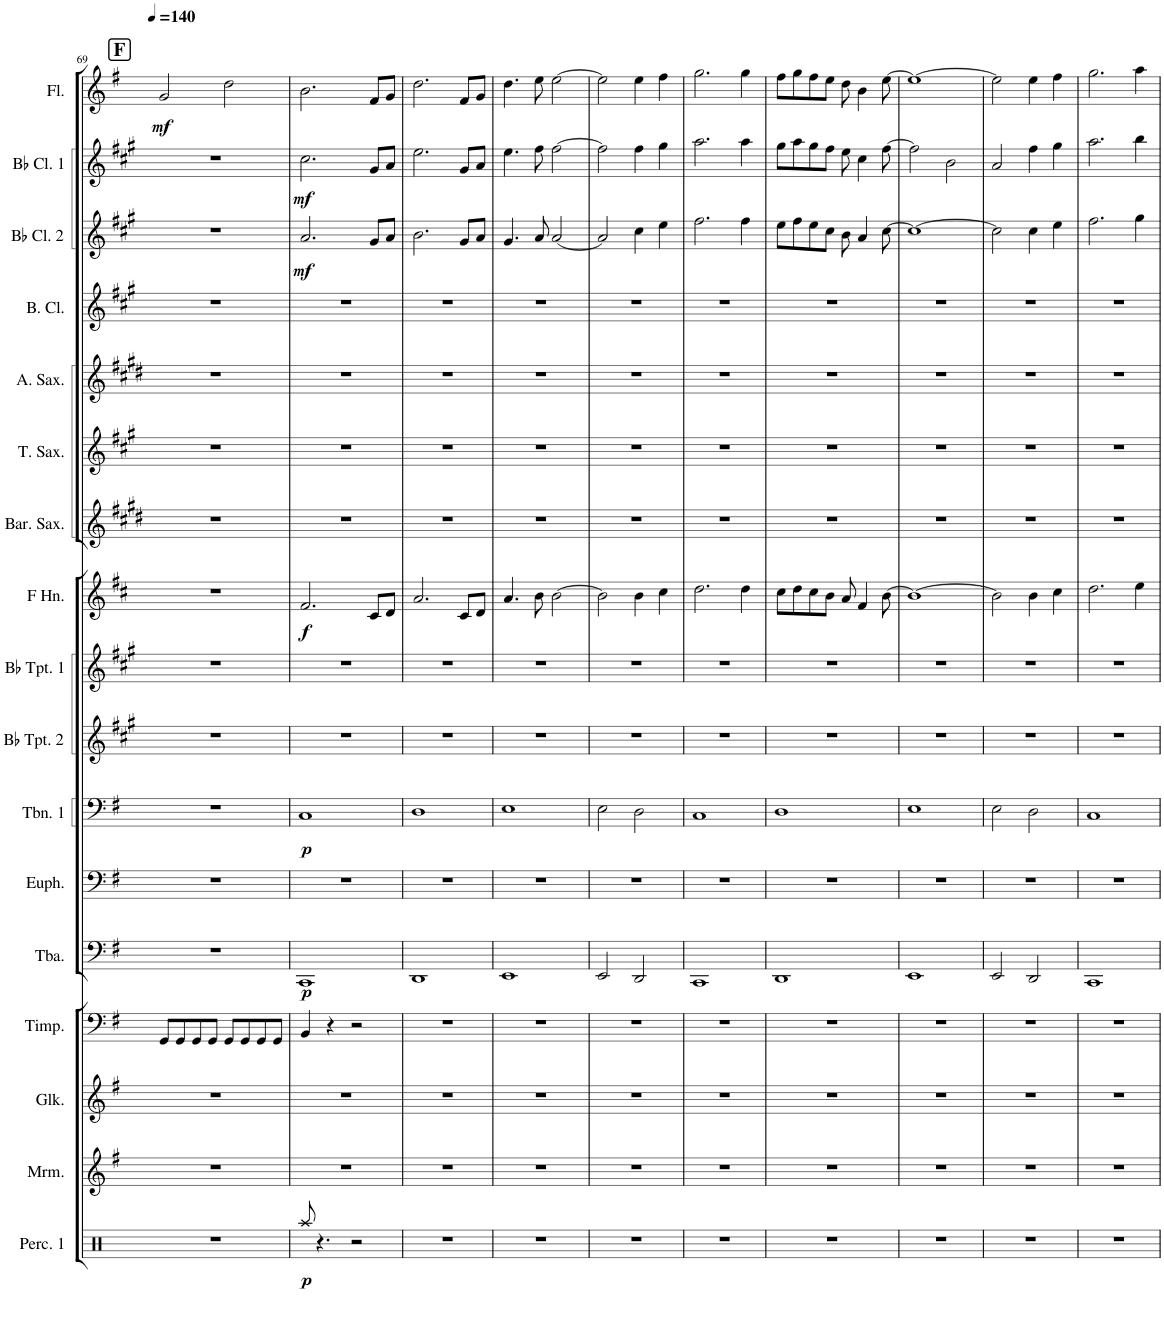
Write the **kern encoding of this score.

**kern	**dynam	**kern	**kern	**kern	**kern	**dynam	**kern	**kern	**dynam	**kern	**kern	**kern	**dynam	**kern	**kern	**kern	**kern	**kern	**dynam	**kern	**dynam	**kern	**dynam
*part17	*part17	*part16	*part15	*part14	*part13	*part13	*part12	*part11	*part11	*part10	*part9	*part8	*part8	*part7	*part6	*part5	*part4	*part3	*part3	*part2	*part2	*part1	*part1
*staff17	*staff17	*staff16	*staff15	*staff14	*staff13	*staff13	*staff12	*staff11	*staff11	*staff10	*staff9	*staff8	*staff8	*staff7	*staff6	*staff5	*staff4	*staff3	*staff3	*staff2	*staff2	*staff1	*staff1
*I"Percussion 1	*	*I"Marimba	*I"Glockenspiel	*I"Timpani	*I"Tuba	*	*I"Euphonium	*I"Trombone	*	*I"Bb Trumpet 2	*I"Bb Trumpet 1	*I"Horn in F	*	*I"Baritone Saxophone	*I"Tenor Saxophone	*I"Alto Saxophone	*I"Bass Clarinet	*I"Bb Clarinet 2	*	*I"Bb Clarinet 1	*	*I"Flute	*
*I'Perc. 1	*	*I'Mrm.	*I'Glk.	*I'Timp.	*I'Tba.	*	*I'Euph.	*I'Tbn. 1	*	*I'Bb Tpt. 2	*I'Bb Tpt. 1	*	*	*I'Bar. Sax.	*I'T. Sax.	*I'A. Sax.	*I'B. Cl.	*I'Bb Cl. 2	*	*I'Bb Cl. 1	*	*I'Fl.	*
!!LO:PB:g=z
*clefX	*	*clefG2	*clefG2	*clefF4	*clefF4	*	*clefF4	*clefF4	*	*clefG2	*clefG2	*clefG2	*	*clefG2	*clefG2	*clefG2	*clefG2	*clefG2	*	*clefG2	*	*clefG2	*
*	*	*	*Trd-14c-24	*	*	*	*	*	*	*Trd1c2	*Trd1c2	*Trd4c7	*	*Trd12c21	*Trd8c14	*Trd5c9	*Trd8c14	*Trd1c2	*	*Trd1c2	*	*	*
*k[]	*	*k[f#]	*k[f#]	*k[f#]	*k[f#]	*	*k[f#]	*k[f#]	*	*k[f#c#g#]	*k[f#c#g#]	*k[f#c#]	*	*k[f#c#g#d#]	*k[f#c#g#]	*k[f#c#g#d#]	*k[f#c#g#]	*k[f#c#g#]	*	*k[f#c#g#]	*	*k[f#]	*
*M4/4	*	*M4/4	*M4/4	*M4/4	*M4/4	*	*M4/4	*M4/4	*	*M4/4	*M4/4	*M4/4	*	*M4/4	*M4/4	*M4/4	*M4/4	*M4/4	*	*M4/4	*	*M4/4	*
*MM140	*	*MM140	*MM140	*MM140	*MM140	*	*MM140	*MM140	*	*MM140	*MM140	*MM140	*	*MM140	*MM140	*MM140	*MM140	*MM140	*	*MM140	*	*MM140	*
!!LO:REH:place=s1:a:B:cj:fs=14:t=F
=69	=69	=69	=69	=69	=69	=69	=69	=69	=69	=69	=69	=69	=69	=69	=69	=69	=69	=69	=69	=69	=69	=69	=69
!	!	!	!	!	!	!	!	!	!	!	!	!	!	!	!	!	!	!	!	!	!	!	!LO:DY:b
1r	.	1r	1r	8GG/L	1r	.	1r	1r	.	1r	1r	1r	.	1r	1r	1r	1r	1r	.	1r	.	2g/	mf
.	.	.	.	8GG/	.	.	.	.	.	.	.	.	.	.	.	.	.	.	.	.	.	.	.
.	.	.	.	8GG/	.	.	.	.	.	.	.	.	.	.	.	.	.	.	.	.	.	.	.
.	.	.	.	8GG/J	.	.	.	.	.	.	.	.	.	.	.	.	.	.	.	.	.	.	.
.	.	.	.	8GG/L	.	.	.	.	.	.	.	.	.	.	.	.	.	.	.	.	.	2dd\	.
.	.	.	.	8GG/	.	.	.	.	.	.	.	.	.	.	.	.	.	.	.	.	.	.	.
.	.	.	.	8GG/	.	.	.	.	.	.	.	.	.	.	.	.	.	.	.	.	.	.	.
.	.	.	.	8GG/J	.	.	.	.	.	.	.	.	.	.	.	.	.	.	.	.	.	.	.
=70	=70	=70	=70	=70	=70	=70	=70	=70	=70	=70	=70	=70	=70	=70	=70	=70	=70	=70	=70	=70	=70	=70	=70
!	!LO:DY:b	!	!	!	!	!LO:DY:b	!	!	!LO:DY:b	!	!	!	!LO:DY:b	!	!	!	!	!	!LO:DY:b	!	!LO:DY:b	!	!
8Raa/	p	1r	1r	4BB/	1CC	p	1r	1C	p	1r	1r	2.f#/	f	1r	1r	1r	1r	2.a/	mf	2.cc#\	mf	2.b\	.
4.r	.	.	.	.	.	.	.	.	.	.	.	.	.	.	.	.	.	.	.	.	.	.	.
.	.	.	.	4r	.	.	.	.	.	.	.	.	.	.	.	.	.	.	.	.	.	.	.
2r	.	.	.	2r	.	.	.	.	.	.	.	.	.	.	.	.	.	.	.	.	.	.	.
.	.	.	.	.	.	.	.	.	.	.	.	8c#/L	.	.	.	.	.	8g#/L	.	8g#/L	.	8f#/L	.
.	.	.	.	.	.	.	.	.	.	.	.	8d/J	.	.	.	.	.	8a/J	.	8a/J	.	8g/J	.
=71	=71	=71	=71	=71	=71	=71	=71	=71	=71	=71	=71	=71	=71	=71	=71	=71	=71	=71	=71	=71	=71	=71	=71
1r	.	1r	1r	1r	1DD	.	1r	1D	.	1r	1r	2.a/	.	1r	1r	1r	1r	2.b\	.	2.ee\	.	2.dd\	.
.	.	.	.	.	.	.	.	.	.	.	.	8c#/L	.	.	.	.	.	8g#/L	.	8g#/L	.	8f#/L	.
.	.	.	.	.	.	.	.	.	.	.	.	8d/J	.	.	.	.	.	8a/J	.	8a/J	.	8g/J	.
=72	=72	=72	=72	=72	=72	=72	=72	=72	=72	=72	=72	=72	=72	=72	=72	=72	=72	=72	=72	=72	=72	=72	=72
1r	.	1r	1r	1r	1EE	.	1r	1E	.	1r	1r	4.a/	.	1r	1r	1r	1r	4.g#/	.	4.ee\	.	4.dd\	.
.	.	.	.	.	.	.	.	.	.	.	.	8b\	.	.	.	.	.	8a/	.	8ff#\	.	8ee\	.
.	.	.	.	.	.	.	.	.	.	.	.	[2b\	.	.	.	.	.	[2a/	.	[2ff#\	.	[2ee\	.
=73	=73	=73	=73	=73	=73	=73	=73	=73	=73	=73	=73	=73	=73	=73	=73	=73	=73	=73	=73	=73	=73	=73	=73
1r	.	1r	1r	1r	2EE/	.	1r	2E\	.	1r	1r	2b\]	.	1r	1r	1r	1r	2a/]	.	2ff#\]	.	2ee\]	.
.	.	.	.	.	2DD/	.	.	2D\	.	.	.	4b\	.	.	.	.	.	4cc#\	.	4ff#\	.	4ee\	.
.	.	.	.	.	.	.	.	.	.	.	.	4cc#\	.	.	.	.	.	4ee\	.	4gg#\	.	4ff#\	.
=74	=74	=74	=74	=74	=74	=74	=74	=74	=74	=74	=74	=74	=74	=74	=74	=74	=74	=74	=74	=74	=74	=74	=74
1r	.	1r	1r	1r	1CC	.	1r	1C	.	1r	1r	2.dd\	.	1r	1r	1r	1r	2.ff#\	.	2.aa\	.	2.gg\	.
.	.	.	.	.	.	.	.	.	.	.	.	4dd\	.	.	.	.	.	4ff#\	.	4aa\	.	4gg\	.
=75	=75	=75	=75	=75	=75	=75	=75	=75	=75	=75	=75	=75	=75	=75	=75	=75	=75	=75	=75	=75	=75	=75	=75
1r	.	1r	1r	1r	1DD	.	1r	1D	.	1r	1r	8cc#\L	.	1r	1r	1r	1r	8ee\L	.	8gg#\L	.	8ff#\L	.
.	.	.	.	.	.	.	.	.	.	.	.	8dd\	.	.	.	.	.	8ff#\	.	8aa\	.	8gg\	.
.	.	.	.	.	.	.	.	.	.	.	.	8cc#\	.	.	.	.	.	8ee\	.	8gg#\	.	8ff#\	.
.	.	.	.	.	.	.	.	.	.	.	.	8b\J	.	.	.	.	.	8cc#\J	.	8ff#\J	.	8ee\J	.
.	.	.	.	.	.	.	.	.	.	.	.	8a/	.	.	.	.	.	8b\	.	8ee\	.	8dd\	.
.	.	.	.	.	.	.	.	.	.	.	.	4f#/	.	.	.	.	.	4a/	.	4cc#\	.	4b\	.
.	.	.	.	.	.	.	.	.	.	.	.	[8b\	.	.	.	.	.	[8cc#\	.	[8ff#\	.	[8ee\	.
=76	=76	=76	=76	=76	=76	=76	=76	=76	=76	=76	=76	=76	=76	=76	=76	=76	=76	=76	=76	=76	=76	=76	=76
1r	.	1r	1r	1r	1EE	.	1r	1E	.	1r	1r	1b_	.	1r	1r	1r	1r	1cc#_	.	2ff#\]	.	1ee_	.
.	.	.	.	.	.	.	.	.	.	.	.	.	.	.	.	.	.	.	.	2b\	.	.	.
=77	=77	=77	=77	=77	=77	=77	=77	=77	=77	=77	=77	=77	=77	=77	=77	=77	=77	=77	=77	=77	=77	=77	=77
1r	.	1r	1r	1r	2EE/	.	1r	2E\	.	1r	1r	2b\]	.	1r	1r	1r	1r	2cc#\]	.	2a/	.	2ee\]	.
.	.	.	.	.	2DD/	.	.	2D\	.	.	.	4b\	.	.	.	.	.	4cc#\	.	4ff#\	.	4ee\	.
.	.	.	.	.	.	.	.	.	.	.	.	4cc#\	.	.	.	.	.	4ee\	.	4gg#\	.	4ff#\	.
=78	=78	=78	=78	=78	=78	=78	=78	=78	=78	=78	=78	=78	=78	=78	=78	=78	=78	=78	=78	=78	=78	=78	=78
1r	.	1r	1r	1r	1CC	.	1r	1C	.	1r	1r	2.dd\	.	1r	1r	1r	1r	2.ff#\	.	2.aa\	.	2.gg\	.
.	.	.	.	.	.	.	.	.	.	.	.	4ee\	.	.	.	.	.	4gg#\	.	4bb\	.	4aa\	.
=	=	=	=	=	=	=	=	=	=	=	=	=	=	=	=	=	=	=	=	=	=	=	=
*-	*-	*-	*-	*-	*-	*-	*-	*-	*-	*-	*-	*-	*-	*-	*-	*-	*-	*-	*-	*-	*-	*-	*-
